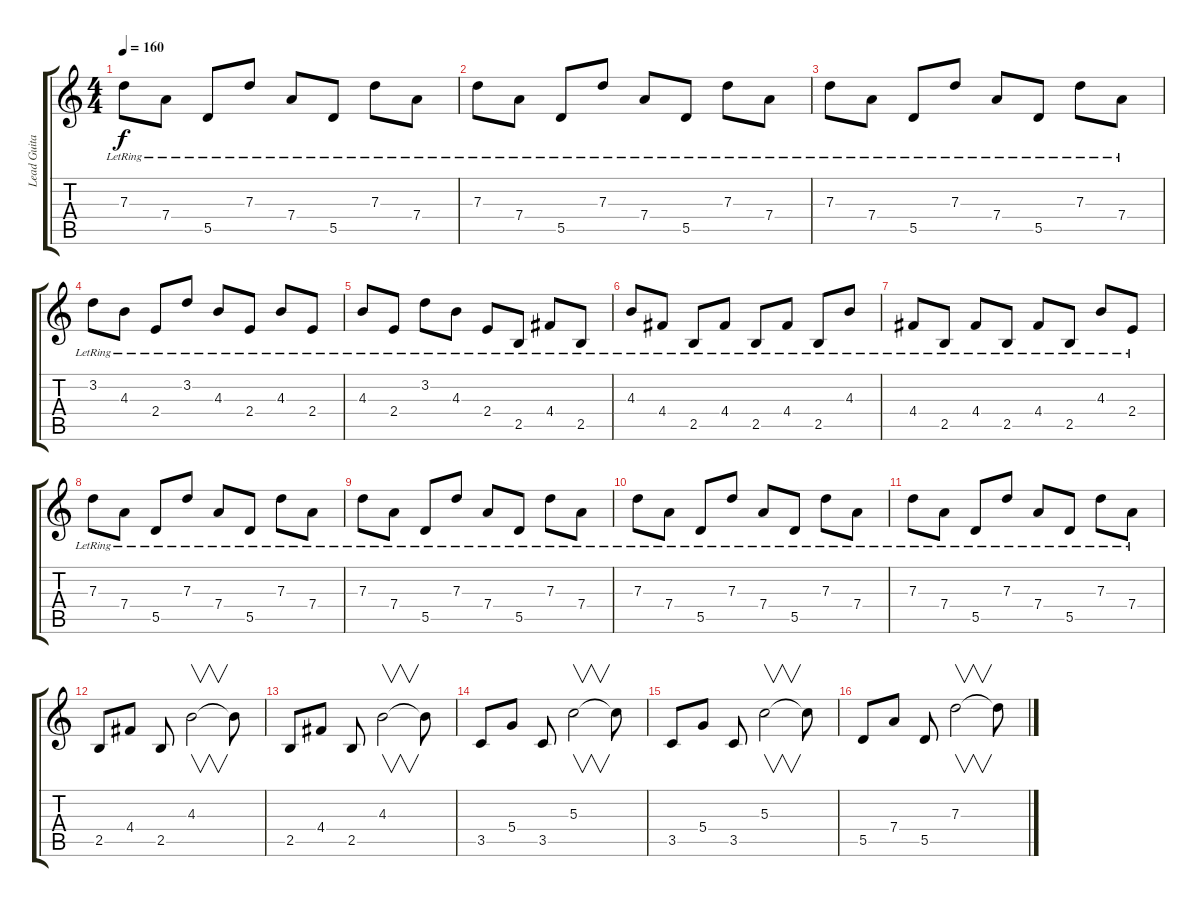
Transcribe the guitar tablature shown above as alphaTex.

\track ("Lead Guitar" "Lead Guita") {instrument overdrivenguitar}
\staff {score tabs}
\tuning (E4 B3 G3 D3 A2 E2) {hide}
\ts (4 4)
\tempo 160
\clef g2
\ks c
7.3{lr}.8{dy f} 7.4{lr}.8 5.5{lr}.8 7.3{lr}.8 7.4{lr}.8 5.5{lr}.8 7.3{lr}.8 7.4{lr}.8 |
7.3{lr}.8 7.4{lr}.8 5.5{lr}.8 7.3{lr}.8 7.4{lr}.8 5.5{lr}.8 7.3{lr}.8 7.4{lr}.8 |
7.3{lr}.8 7.4{lr}.8 5.5{lr}.8 7.3{lr}.8 7.4{lr}.8 5.5{lr}.8 7.3{lr}.8 7.4{lr}.8 |
3.2{lr}.8{volume 6 instrument acousticguitarsteel} 4.3{lr}.8 2.4{lr}.8 3.2{lr}.8 4.3{lr}.8 2.4{lr}.8 4.3{lr}.8 2.4{lr}.8 |
4.3{lr}.8 2.4{lr}.8 3.2{lr}.8 4.3{lr}.8 2.4{lr}.8 2.5{lr}.8 4.4{lr}.8 2.5{lr}.8 |
4.3{lr}.8 4.4{lr}.8 2.5{lr}.8 4.4{lr}.8 2.5{lr}.8 4.4{lr}.8 2.5{lr}.8 4.3{lr}.8 |
4.4{lr}.8 2.5{lr}.8 4.4{lr}.8 2.5{lr}.8 4.4{lr}.8 2.5{lr}.8 4.3{lr}.8 2.4{lr}.8 |
7.3{lr}.8 7.4{lr}.8 5.5{lr}.8 7.3{lr}.8 7.4{lr}.8 5.5{lr}.8 7.3{lr}.8 7.4{lr}.8 |
7.3{lr}.8 7.4{lr}.8 5.5{lr}.8 7.3{lr}.8 7.4{lr}.8 5.5{lr}.8 7.3{lr}.8 7.4{lr}.8 |
7.3{lr}.8 7.4{lr}.8 5.5{lr}.8 7.3{lr}.8 7.4{lr}.8 5.5{lr}.8 7.3{lr}.8 7.4{lr}.8 |
7.3{lr}.8 7.4{lr}.8 5.5{lr}.8 7.3{lr}.8 7.4{lr}.8 5.5{lr}.8 7.3{lr}.8 7.4{lr}.8 |
2.5.8{volume 16 instrument overdrivenguitar} 4.4.8 2.5.8 4.3.2{v} 4.3{t}.8 |
2.5.8 4.4.8 2.5.8 4.3.2{v} 4.3{t}.8 |
3.5.8 5.4.8 3.5.8 5.3.2{v} 5.3{t}.8 |
3.5.8 5.4.8 3.5.8 5.3.2{v} 5.3{t}.8 |
5.5.8 7.4.8 5.5.8 7.3.2{v} 7.3{t}.8
